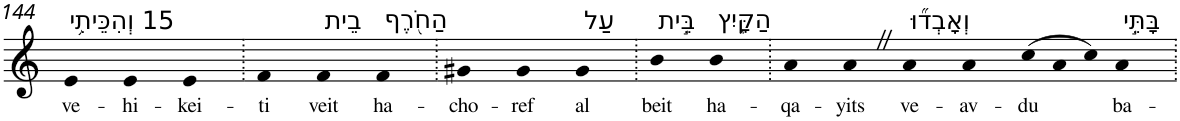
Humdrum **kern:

**kern	**text
*part1	*part1
*staff1	*staff1
*I"Piano	*
*I'Pno	*
!!LO:PB:g=z
*clefG2	*
*k[]	*
=144	=144
!LO:TX:a:t=15 וְהִכֵּיתִ֥י	!
!	!LO:LY:b
4e	ve-
!	!LO:LY:b
4e	-hi-
!	!LO:LY:b
4e	-kei-
=145.	=145.
!	!LO:LY:b
4f	-ti
!LO:TX:a:t=בֵית	!
!	!LO:LY:b
4f	veit
!LO:TX:a:t=הַחֹ֖רֶף	!
!	!LO:LY:b
4f	ha-
=146.	=146.
!	!LO:LY:b
4g#X	-cho-
!	!LO:LY:b
4g#	-ref
!LO:TX:a:t=עַל	!
!	!LO:LY:b
4g#	al
=147.	=147.
!LO:TX:a:t=בֵּ֣ית	!
!	!LO:LY:b
4b	beit
!LO:TX:a:t=הַקָּ֑יִץ	!
!	!LO:LY:b
4b	ha-
=148.	=148.
!	!LO:LY:b
4a	-qa-
!	!LO:LY:b
4aZ	-yits
!LO:TX:a:t=וְאָבְד֞וּ	!
!	!LO:LY:b
4a	ve-
!	!LO:LY:b
4a	-av-
!	!LO:LY:b
(>12cc	-du
12a	.
12cc)	.
!LO:TX:a:t=בָּתֵּ֣י	!
!	!LO:LY:b
4a	ba-
=.	=.
*-	*-
